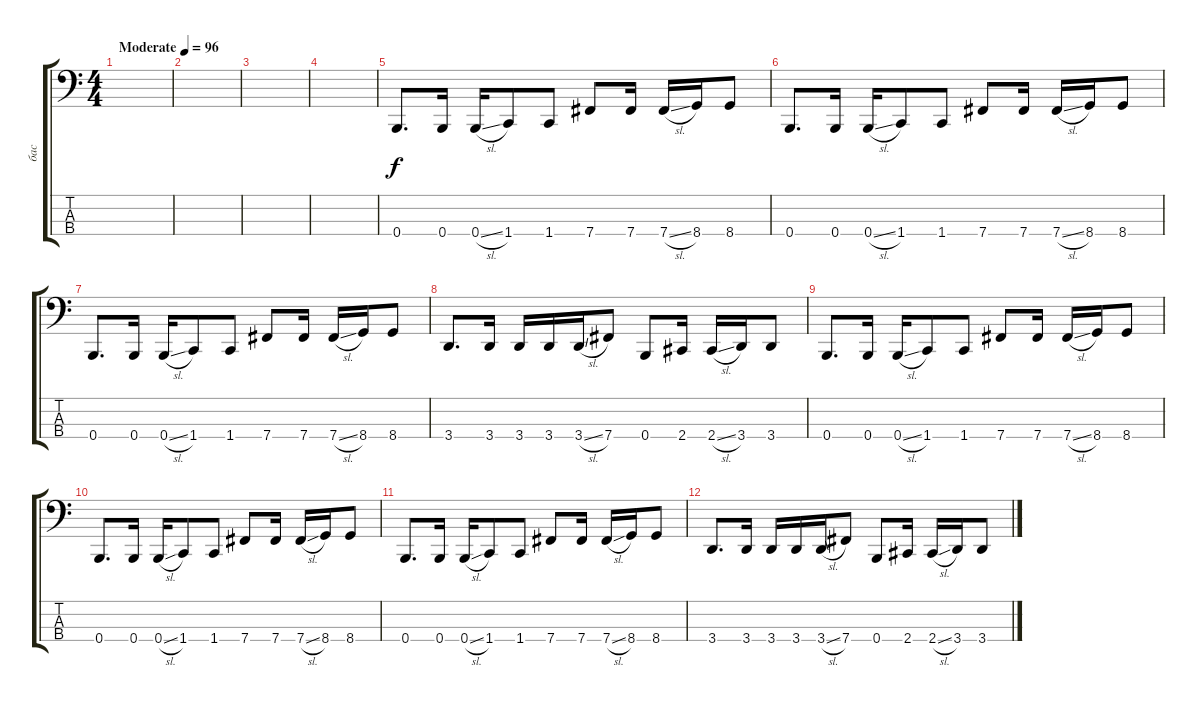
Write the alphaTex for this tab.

\track ("бас" "бас") {instrument electricbassfinger}
\staff {score tabs}
\tuning (E2 B1 Gb1 B0) {hide}
\ts (4 4)
\tempo (96 "Moderate")
\clef f4
\ks c
|
|
|
|
0.4.8{d} 0.4.16 0.4{sl}.16 1.4.8 1.4.8 7.4.8 7.4.16 7.4{sl}.16 8.4.16 8.4.8 |
0.4.8{d} 0.4.16 0.4{sl}.16 1.4.8 1.4.8 7.4.8 7.4.16 7.4{sl}.16 8.4.16 8.4.8 |
0.4.8{d} 0.4.16 0.4{sl}.16 1.4.8 1.4.8 7.4.8 7.4.16 7.4{sl}.16 8.4.16 8.4.8 |
3.4.8{d} 3.4.16 3.4.16 3.4.16 3.4{sl}.16 7.4.8 0.4.8 2.4.16 2.4{sl}.16 3.4.16 3.4.8 |
0.4.8{d} 0.4.16 0.4{sl}.16 1.4.8 1.4.8 7.4.8 7.4.16 7.4{sl}.16 8.4.16 8.4.8 |
0.4.8{d} 0.4.16 0.4{sl}.16 1.4.8 1.4.8 7.4.8 7.4.16 7.4{sl}.16 8.4.16 8.4.8 |
0.4.8{d} 0.4.16 0.4{sl}.16 1.4.8 1.4.8 7.4.8 7.4.16 7.4{sl}.16 8.4.16 8.4.8 |
3.4.8{d} 3.4.16 3.4.16 3.4.16 3.4{sl}.16 7.4.8 0.4.8 2.4.16 2.4{sl}.16 3.4.16 3.4.8
